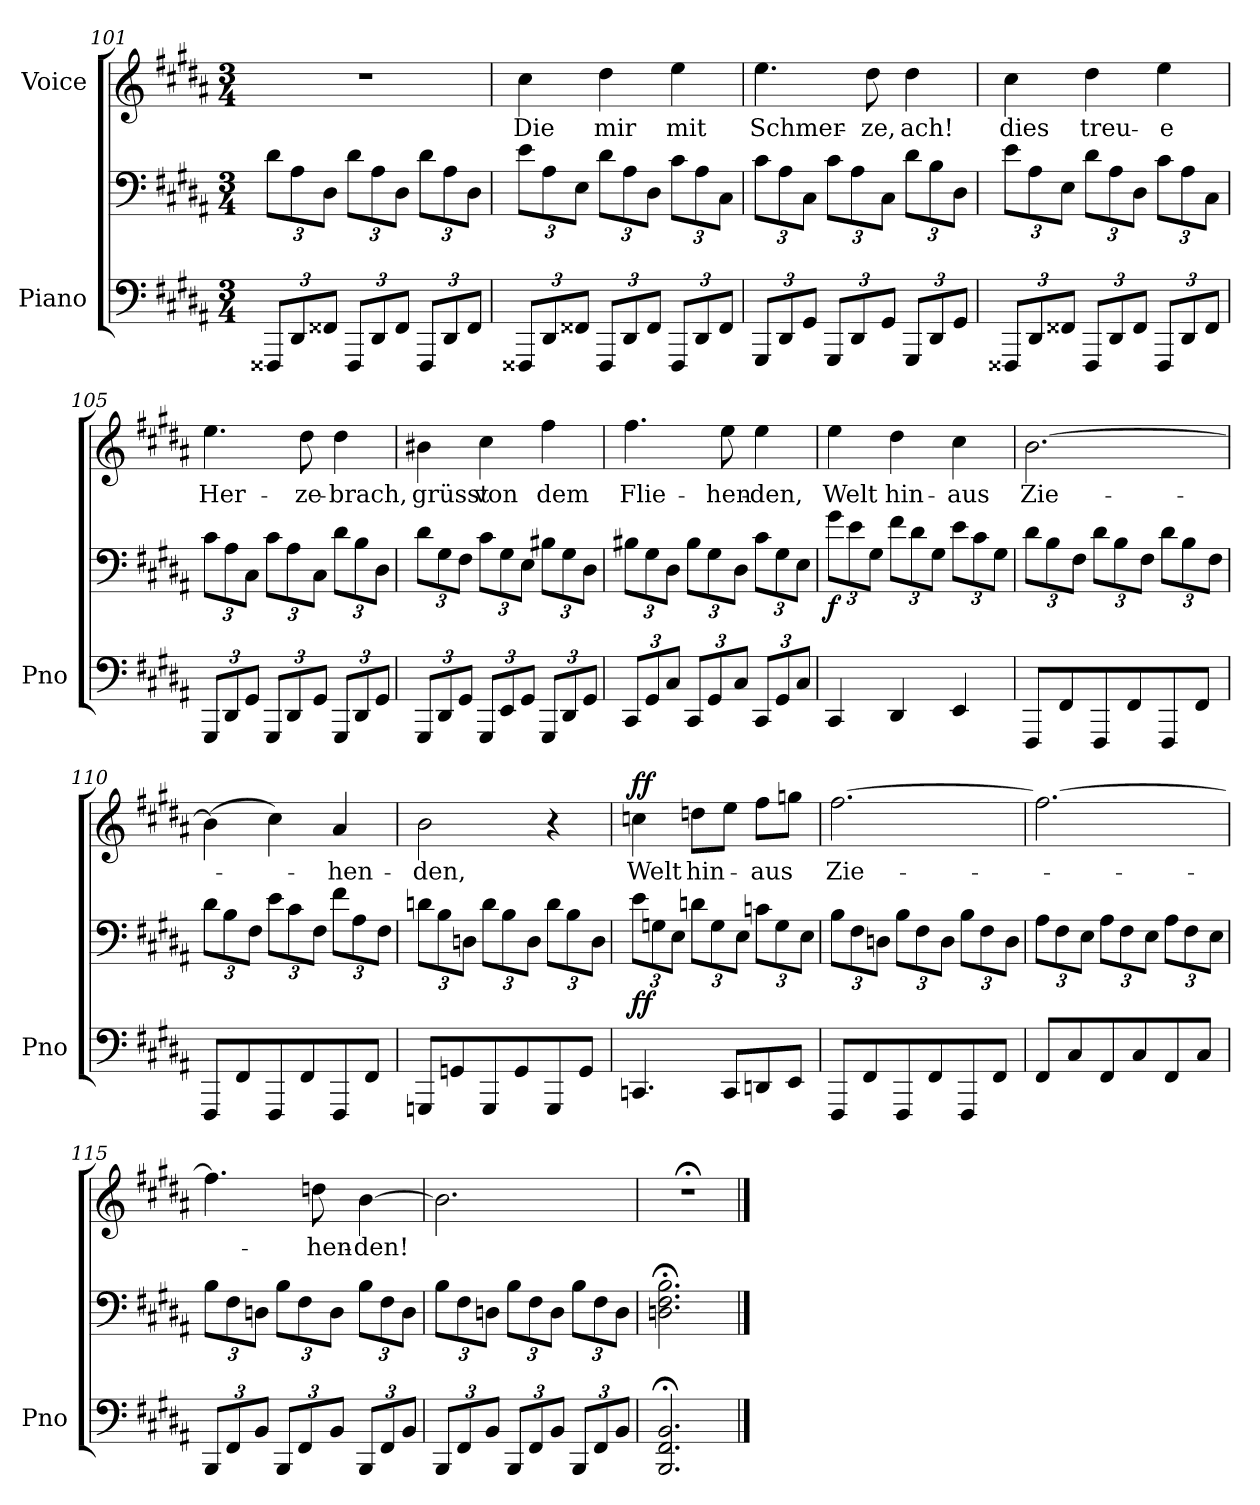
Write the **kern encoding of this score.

**kern	**kern	**dynam	**kern	**text	**dynam
*part2	*part2	*part2	*part1	*part1	*part1
*staff3	*staff2	*staff2/3	*staff1	*staff1	*staff1
*I"Piano	*	*	*I"Voice	*	*
*I'Pno	*	*	*	*	*
!!LO:LB:g=z
*clefF4	*clefF4	*	*clefG2	*	*
*k[f#c#g#d#a#]	*k[f#c#g#d#a#]	*	*k[f#c#g#d#a#]	*	*
*M3/4	*M3/4	*	*M3/4	*	*
*Xbrackettup	*Xbrackettup	*	*	*	*
=101	=101	=101	=101	=101	=101
12FFF##X/L	12d#\L	.	2.r	.	.
12DD#/	12A#\	.	.	.	.
12FF##X/J	12D#\J	.	.	.	.
12FFF##/L	12d#\L	.	.	.	.
12DD#/	12A#\	.	.	.	.
12FF##/J	12D#\J	.	.	.	.
12FFF##/L	12d#\L	.	.	.	.
12DD#/	12A#\	.	.	.	.
12FF##/J	12D#\J	.	.	.	.
!!LO:LB:g=z
=102	=102	=102	=102	=102	=102
!	!	!	!	!LO:LY:b	!
12FFF##X/L	12e\L	.	4cc#\	Die	.
12DD#/	12A#\	.	.	.	.
12FF##X/J	12E\J	.	.	.	.
!	!	!	!	!LO:LY:b	!
12FFF##/L	12d#\L	.	4dd#\	mir	.
12DD#/	12A#\	.	.	.	.
12FF##/J	12D#\J	.	.	.	.
!	!	!	!	!LO:LY:b	!
12FFF##/L	12c#\L	.	4ee\	mit	.
12DD#/	12A#\	.	.	.	.
12FF##/J	12C#\J	.	.	.	.
=103	=103	=103	=103	=103	=103
!	!	!	!	!LO:LY:b	!
12GGG#/L	12c#\L	.	4.ee\	Schmer-	.
12DD#/	12A#\	.	.	.	.
12GG#/J	12C#\J	.	.	.	.
12GGG#/L	12c#\L	.	.	.	.
12DD#/	12A#\	.	.	.	.
!	!	!	!	!LO:LY:b	!
.	.	.	8dd#\	-ze,	.
12GG#/J	12C#\J	.	.	.	.
!	!	!	!	!LO:LY:b	!
12GGG#/L	12d#\L	.	4dd#\	ach!	.
12DD#/	12B\	.	.	.	.
12GG#/J	12D#\J	.	.	.	.
=104	=104	=104	=104	=104	=104
!	!	!	!	!LO:LY:b	!
12FFF##X/L	12e\L	.	4cc#\	dies	.
12DD#/	12A#\	.	.	.	.
12FF##X/J	12E\J	.	.	.	.
!	!	!	!	!LO:LY:b	!
12FFF##/L	12d#\L	.	4dd#\	treu-	.
12DD#/	12A#\	.	.	.	.
12FF##/J	12D#\J	.	.	.	.
!	!	!	!	!LO:LY:b	!
12FFF##/L	12c#\L	.	4ee\	-e	.
12DD#/	12A#\	.	.	.	.
12FF##/J	12C#\J	.	.	.	.
=105	=105	=105	=105	=105	=105
!	!	!	!	!LO:LY:b	!
12GGG#/L	12c#\L	.	4.ee\	Her-	.
12DD#/	12A#\	.	.	.	.
12GG#/J	12C#\J	.	.	.	.
12GGG#/L	12c#\L	.	.	.	.
12DD#/	12A#\	.	.	.	.
!	!	!	!	!LO:LY:b	!
.	.	.	8dd#\	-ze-	.
12GG#/J	12C#\J	.	.	.	.
!	!	!	!	!LO:LY:b	!
12GGG#/L	12d#\L	.	4dd#\	-brach,	.
12DD#/	12B\	.	.	.	.
12GG#/J	12D#\J	.	.	.	.
!!LO:LB:g=z
=106	=106	=106	=106	=106	=106
!	!	!	!	!LO:LY:b	!
12GGG#/L	12d#\L	.	4b#X\	grüsst	.
12DD#/	12G#\	.	.	.	.
12GG#/J	12F#\J	.	.	.	.
!	!	!	!	!LO:LY:b	!
12GGG#/L	12c#\L	.	4cc#\	von	.
12EE/	12G#\	.	.	.	.
12GG#/J	12E\J	.	.	.	.
!	!	!	!	!LO:LY:b	!
12GGG#/L	12B#X\L	.	4ff#\	dem	.
12DD#/	12G#\	.	.	.	.
12GG#/J	12D#\J	.	.	.	.
!!LO:PB:g=z
=107	=107	=107	=107	=107	=107
!	!	!	!	!LO:LY:b	!
12CC#/L	12B#X\L	.	4.ff#\	Flie-	.
12GG#/	12G#\	.	.	.	.
12C#/J	12D#\J	.	.	.	.
12CC#/L	12B#\L	.	.	.	.
12GG#/	12G#\	.	.	.	.
!	!	!	!	!LO:LY:b	!
.	.	.	8ee\	-hen-	.
12C#/J	12D#\J	.	.	.	.
!	!	!	!	!LO:LY:b	!
12CC#/L	12c#\L	.	4ee\	-den,	.
12GG#/	12G#\	.	.	.	.
12C#/J	12E\J	.	.	.	.
=108	=108	=108	=108	=108	=108
!	!	!LO:DY:b	!	!LO:LY:b	!
4CC#/	12g#\L	f	4ee\	Welt	.
.	12e\	.	.	.	.
.	12G#\J	.	.	.	.
!	!	!	!	!LO:LY:b	!
4DD#/	12f#\L	.	4dd#\	hin-	.
.	12d#\	.	.	.	.
.	12G#\J	.	.	.	.
!	!	!	!	!LO:LY:b	!
4EE/	12e\L	.	4cc#\	-aus	.
.	12c#\	.	.	.	.
.	12G#\J	.	.	.	.
=109	=109	=109	=109	=109	=109
!	!	!	!	!LO:LY:b	!
8FFF#/L	12d#\L	.	[2.b\	Zie-	.
.	12B\	.	.	.	.
8FF#/	.	.	.	.	.
.	12F#\J	.	.	.	.
8FFF#/	12d#\L	.	.	.	.
.	12B\	.	.	.	.
8FF#/	.	.	.	.	.
.	12F#\J	.	.	.	.
8FFF#/	12d#\L	.	.	.	.
.	12B\	.	.	.	.
8FF#/J	.	.	.	.	.
.	12F#\J	.	.	.	.
=110	=110	=110	=110	=110	=110
8FFF#/L	12d#\L	.	(>4b\]	.	.
.	12B\	.	.	.	.
8FF#/	.	.	.	.	.
.	12F#\J	.	.	.	.
8FFF#/	12e\L	.	4cc#\)	.	.
.	12c#\	.	.	.	.
8FF#/	.	.	.	.	.
.	12F#\J	.	.	.	.
!	!	!	!	!LO:LY:b	!
8FFF#/	12f#\L	.	4a#/	-hen-	.
.	12A#\	.	.	.	.
8FF#/J	.	.	.	.	.
.	12F#\J	.	.	.	.
!!LO:LB:g=z
=111	=111	=111	=111	=111	=111
!	!	!	!	!LO:LY:b	!
8GGGn/L	12dn\L	.	2b\	-den,	.
.	12B\	.	.	.	.
8GGn/	.	.	.	.	.
.	12Dn\J	.	.	.	.
8GGG/	12d\L	.	.	.	.
.	12B\	.	.	.	.
8GG/	.	.	.	.	.
.	12D\J	.	.	.	.
8GGG/	12d\L	.	4r	.	.
.	12B\	.	.	.	.
8GG/J	.	.	.	.	.
.	12D\J	.	.	.	.
!!LO:LB:g=z
=112	=112	=112	=112	=112	=112
!	!	!LO:DY:b	!	!LO:LY:b	!LO:DY:a
4.CCn/	12e\L	ff	4ccn\	Welt	ff
.	12Gn\	.	.	.	.
.	12E\J	.	.	.	.
!	!	!	!	!LO:LY:b	!
.	12dn\L	.	8ddn\L	hin-	.
.	12G\	.	.	.	.
8CC/L	.	.	8ee\J	.	.
.	12E\J	.	.	.	.
!	!	!	!	!LO:LY:b	!
8DDn/	12cn\L	.	8ff#\L	-aus	.
.	12G\	.	.	.	.
8EE/J	.	.	8ggn\J	.	.
.	12E\J	.	.	.	.
=113	=113	=113	=113	=113	=113
!	!	!	!	!LO:LY:b	!
8FFF#/L	12B\L	.	[2.ff#\	Zie-	.
.	12F#\	.	.	.	.
8FF#/	.	.	.	.	.
.	12Dn\J	.	.	.	.
8FFF#/	12B\L	.	.	.	.
.	12F#\	.	.	.	.
8FF#/	.	.	.	.	.
.	12D\J	.	.	.	.
8FFF#/	12B\L	.	.	.	.
.	12F#\	.	.	.	.
8FF#/J	.	.	.	.	.
.	12D\J	.	.	.	.
=114	=114	=114	=114	=114	=114
8FF#/L	12A#\L	.	2.ff#\_	.	.
.	12F#\	.	.	.	.
8C#/	.	.	.	.	.
.	12E\J	.	.	.	.
8FF#/	12A#\L	.	.	.	.
.	12F#\	.	.	.	.
8C#/	.	.	.	.	.
.	12E\J	.	.	.	.
8FF#/	12A#\L	.	.	.	.
.	12F#\	.	.	.	.
8C#/J	.	.	.	.	.
.	12E\J	.	.	.	.
=115	=115	=115	=115	=115	=115
12BBB/L	12B\L	.	4.ff#\]	.	.
12FF#/	12F#\	.	.	.	.
12BB/J	12Dn\J	.	.	.	.
12BBB/L	12B\L	.	.	.	.
12FF#/	12F#\	.	.	.	.
!	!	!	!	!LO:LY:b	!
.	.	.	8ddn\	-hen-	.
12BB/J	12D\J	.	.	.	.
!	!	!	!	!LO:LY:b	!
12BBB/L	12B\L	.	[4b\	-den!	.
12FF#/	12F#\	.	.	.	.
12BB/J	12D\J	.	.	.	.
!!LO:LB:g=z
=116	=116	=116	=116	=116	=116
12BBB/L	12B\L	.	2.b\]	.	.
12FF#/	12F#\	.	.	.	.
12BB/J	12Dn\J	.	.	.	.
12BBB/L	12B\L	.	.	.	.
12FF#/	12F#\	.	.	.	.
12BB/J	12D\J	.	.	.	.
12BBB/L	12B\L	.	.	.	.
12FF#/	12F#\	.	.	.	.
12BB/J	12D\J	.	.	.	.
=117	=117	=117	=117	=117	=117
!	!	!LO:DY:b	!	!	!
2.BBB/; 2.FF#/; 2.BB/;	2.Dn\;< 2.F#\;< 2.B\;<	other-dynamics	2.r;<	.	.
==	==	==	==	==	==
*-	*-	*-	*-	*-	*-
